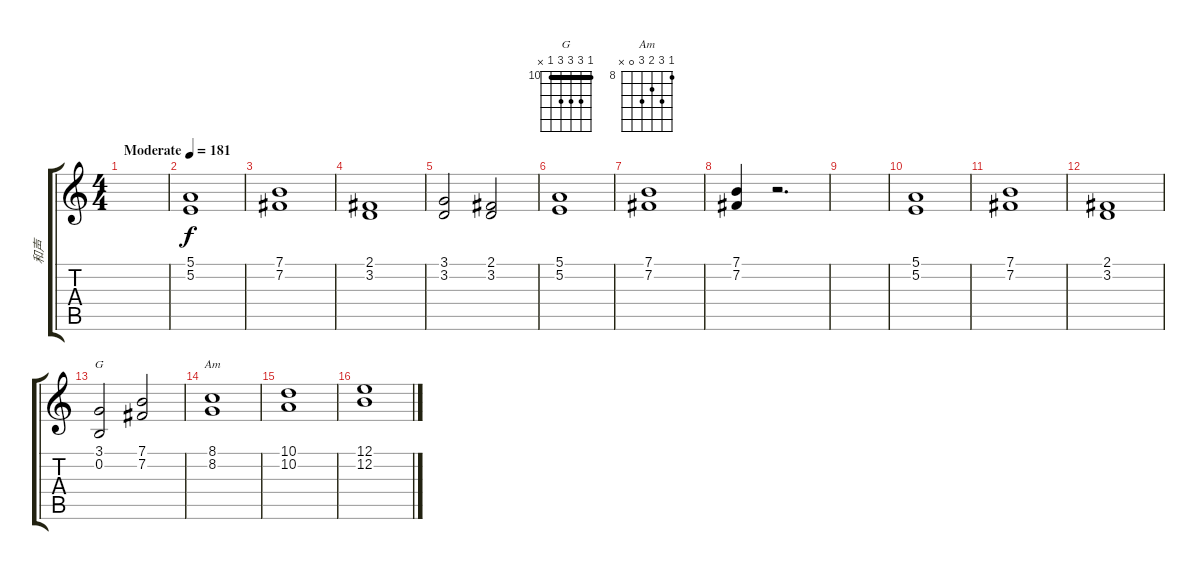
\track ("和声" "和声") {instrument choiraahs}
\staff {score tabs}
\tuning (E4 B3 G3 D3 A2 E2) {hide}
\chord ("G" 10 12 12 12 10 x) {firstfret 10 barre 10}
\chord ("Am" 8 10 9 10 0 x) {firstfret 8}
\ts (4 4)
\tempo (181 "Moderate")
\clef g2
\ks c
|
(5.1 5.2).1 |
(7.1 7.2).1 |
(2.1 3.2).1 |
(3.1 3.2).2 (2.1 3.2).2 |
(5.1 5.2).1 |
(7.1 7.2).1 |
(7.1 7.2).4 r.2{d} |
|
(5.1 5.2).1 |
(7.1 7.2).1 |
(2.1 3.2).1 |
(3.1 0.2).2{ch "G"} (7.1 7.2).2 |
(8.1 8.2).1{ch "Am"} |
(10.1 10.2).1 |
(12.1 12.2).1
